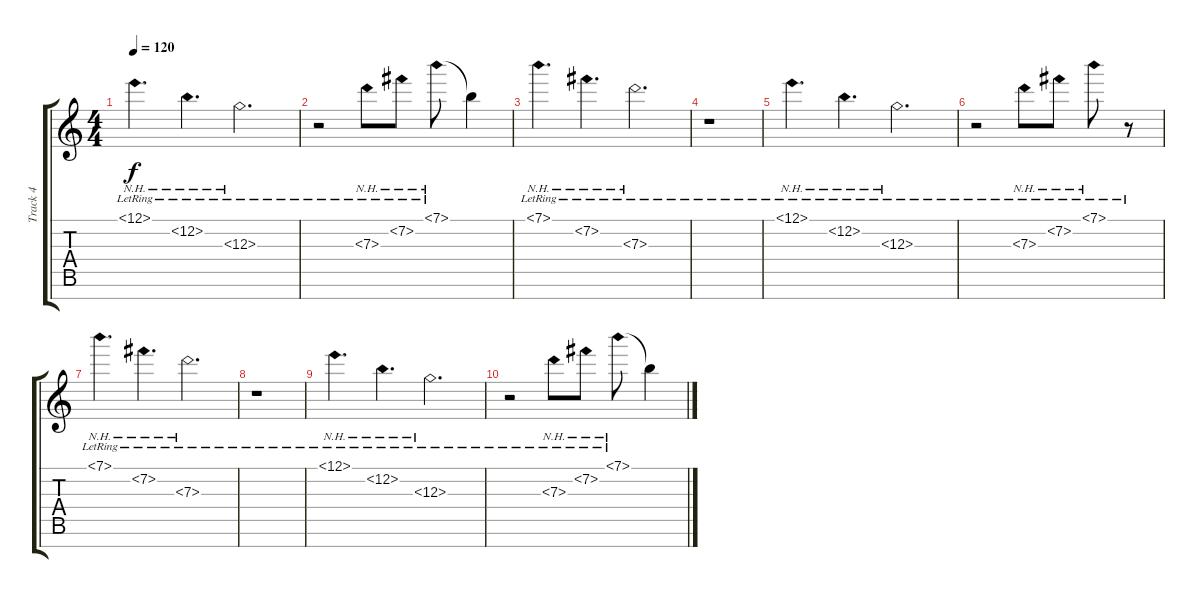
\track ("Track 4" "Track 4") {instrument electricguitarclean}
\staff {score tabs}
\tuning (E4 B3 G3 D3 A2 E2 B1) {hide}
\ts (4 4)
\tempo 120
\clef g2
\ks c
12.1{nh lr}.4{d dy f} 12.2{nh lr}.4{d} 12.3{nh lr}.2{d} |
r.2 7.3{nh lr}.8 7.2{nh lr}.8 7.1{nh lr}.8 7.1{t}.4 |
7.1{nh lr}.4{d} 7.2{nh lr}.4{d} 7.3{nh lr}.2{d} |
r.1 |
12.1{nh lr}.4{d} 12.2{nh lr}.4{d} 12.3{nh lr}.2{d} |
r.2 7.3{nh lr}.8 7.2{nh lr}.8 7.1{nh lr}.8 r.8 |
7.1{nh lr}.4{d} 7.2{nh lr}.4{d} 7.3{nh lr}.2{d} |
r.1 |
12.1{nh lr}.4{d} 12.2{nh lr}.4{d} 12.3{nh lr}.2{d} |
r.2 7.3{nh lr}.8 7.2{nh lr}.8 7.1{nh lr}.8 7.1{t}.4
